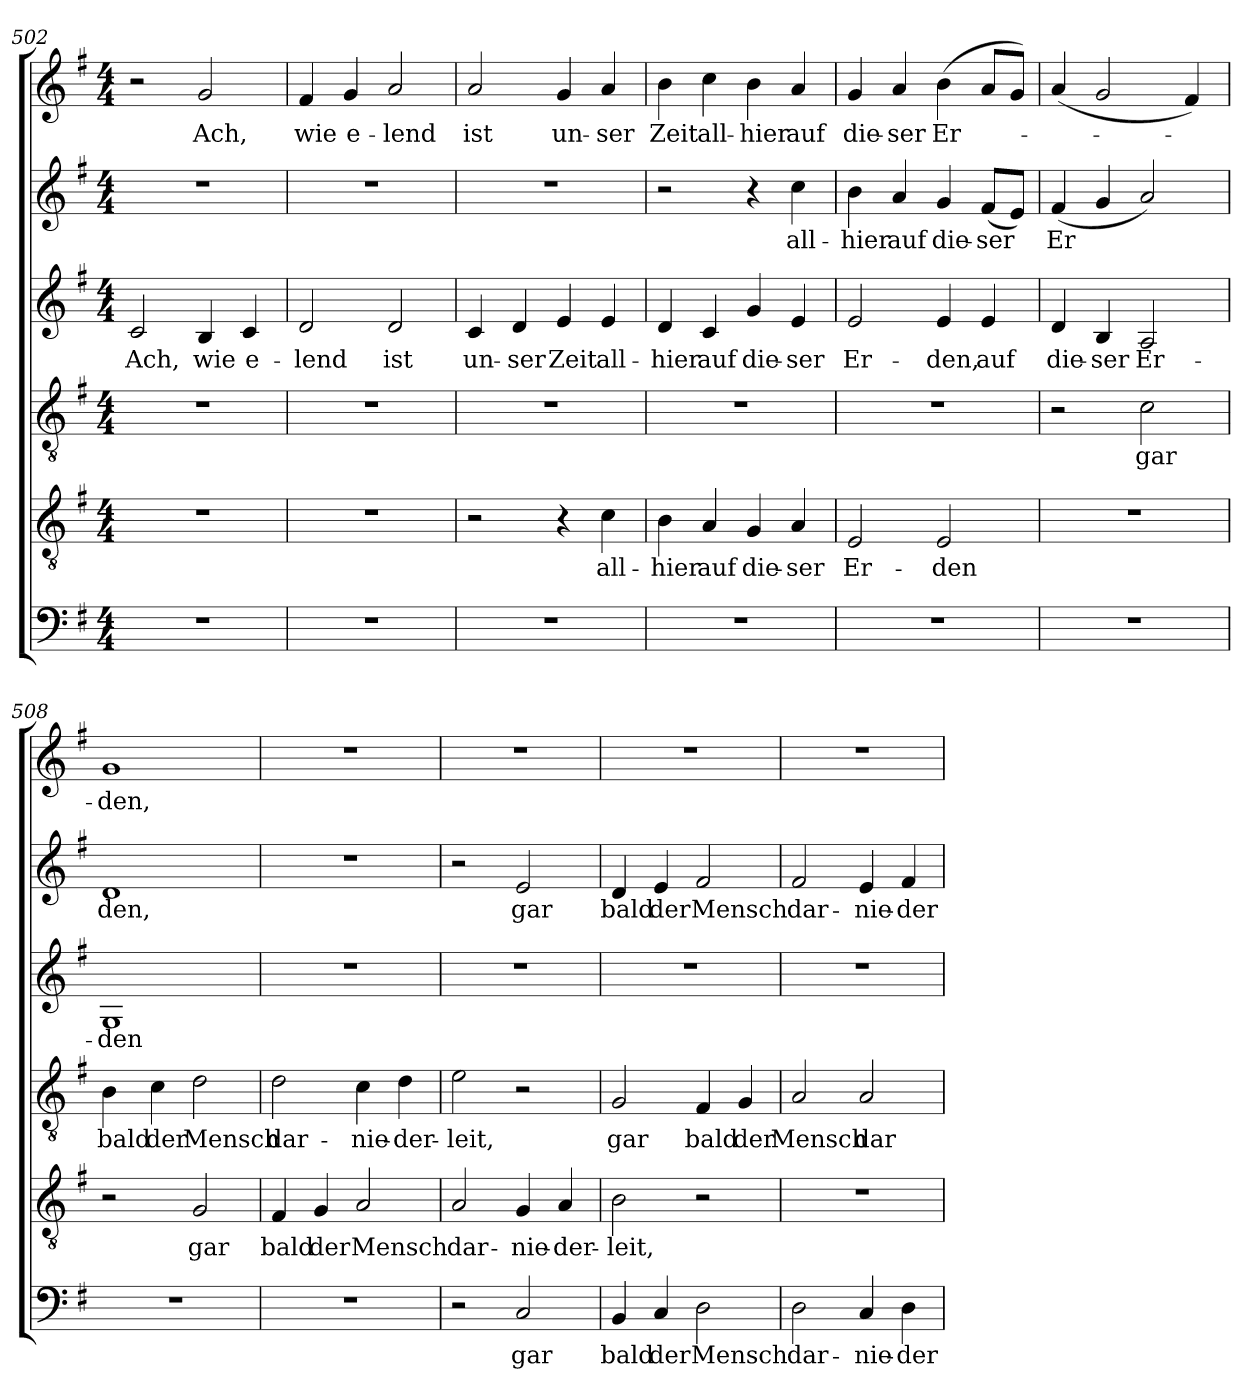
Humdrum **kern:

**kern	**text	**kern	**text	**kern	**text	**kern	**text	**kern	**text	**kern	**text
*part6	*part6	*part5	*part5	*part4	*part4	*part3	*part3	*part2	*part2	*part1	*part1
*staff6	*staff6	*staff5	*staff5	*staff4	*staff4	*staff3	*staff3	*staff2	*staff2	*staff1	*staff1
*clefF4	*	*clefGv2	*	*clefGv2	*	*clefG2	*	*clefG2	*	*clefG2	*
*k[f#]	*	*k[f#]	*	*k[f#]	*	*k[f#]	*	*k[f#]	*	*k[f#]	*
*G:	*	*G:	*	*G:	*	*G:	*	*G:	*	*G:	*
*M4/4	*	*M4/4	*	*M4/4	*	*M4/4	*	*M4/4	*	*M4/4	*
=502	=502	=502	=502	=502	=502	=502	=502	=502	=502	=502	=502
!	!	!	!	!	!	!	!LO:LY:b	!	!	!	!
1r	.	1r	.	1r	.	2c/	Ach,	1r	.	2r	.
!	!	!	!	!	!	!	!LO:LY:b	!	!	!	!LO:LY:b
.	.	.	.	.	.	4B/	wie	.	.	2g/	Ach,
!	!	!	!	!	!	!	!LO:LY:b	!	!	!	!
.	.	.	.	.	.	4c/	e-	.	.	.	.
=503	=503	=503	=503	=503	=503	=503	=503	=503	=503	=503	=503
!	!	!	!	!	!	!	!LO:LY:b	!	!	!	!LO:LY:b
1r	.	1r	.	1r	.	2d/	-lend	1r	.	4f#/	wie
!	!	!	!	!	!	!	!	!	!	!	!LO:LY:b
.	.	.	.	.	.	.	.	.	.	4g/	e-
!	!	!	!	!	!	!	!LO:LY:b	!	!	!	!LO:LY:b
.	.	.	.	.	.	2d/	ist	.	.	2a/	-lend
=504	=504	=504	=504	=504	=504	=504	=504	=504	=504	=504	=504
!	!	!	!	!	!	!	!LO:LY:b	!	!	!	!LO:LY:b
1r	.	2r	.	1r	.	4c/	un-	1r	.	2a/	ist
!	!	!	!	!	!	!	!LO:LY:b	!	!	!	!
.	.	.	.	.	.	4d/	-ser	.	.	.	.
!	!	!	!	!	!	!	!LO:LY:b	!	!	!	!LO:LY:b
.	.	4r	.	.	.	4e/	Zeit	.	.	4g/	un-
!	!	!	!LO:LY:b	!	!	!	!LO:LY:b	!	!	!	!LO:LY:b
.	.	4c\	all-	.	.	4e/	all-	.	.	4a/	-ser
=505	=505	=505	=505	=505	=505	=505	=505	=505	=505	=505	=505
!	!	!	!LO:LY:b	!	!	!	!LO:LY:b	!	!	!	!LO:LY:b
1r	.	4B\	-hier	1r	.	4d/	-hier	2r	.	4b\	Zeit
!	!	!	!LO:LY:b	!	!	!	!LO:LY:b	!	!	!	!LO:LY:b
.	.	4A/	auf	.	.	4c/	auf	.	.	4cc\	all-
!	!	!	!LO:LY:b	!	!	!	!LO:LY:b	!	!	!	!LO:LY:b
.	.	4G/	die-	.	.	4g/	die-	4r	.	4b\	-hier
!	!	!	!LO:LY:b	!	!	!	!LO:LY:b	!	!LO:LY:b	!	!LO:LY:b
.	.	4A/	-ser	.	.	4e/	-ser	4cc\	all-	4a/	auf
=506	=506	=506	=506	=506	=506	=506	=506	=506	=506	=506	=506
!	!	!	!LO:LY:b	!	!	!	!LO:LY:b	!	!LO:LY:b	!	!LO:LY:b
1r	.	2E/	Er-	1r	.	2e/	Er-	4b\	-hier	4g/	die-
!	!	!	!	!	!	!	!	!	!LO:LY:b	!	!LO:LY:b
.	.	.	.	.	.	.	.	4a/	auf	4a/	-ser
!	!	!	!LO:LY:b	!	!	!	!LO:LY:b	!	!LO:LY:b	!	!LO:LY:b
.	.	2E/	-den	.	.	4e/	-den,	4g/	die-	(<4b\	Er-
!	!	!	!	!	!	!	!LO:LY:b	!	!LO:LY:b	!	!
.	.	.	.	.	.	4e/	auf	(<8f#/L	-ser	8a/L	.
.	.	.	.	.	.	.	.	8e/J)	.	8g/J)	.
!!LO:LB:g=z
=507	=507	=507	=507	=507	=507	=507	=507	=507	=507	=507	=507
!	!	!	!	!	!	!	!LO:LY:b	!	!LO:LY:b	!	!
1r	.	1r	.	2r	.	4d/	die-	(<4f#/	Er	(<4a/	.
!	!	!	!	!	!	!	!LO:LY:b	!	!	!	!
.	.	.	.	.	.	4B/	-ser	4g/	.	2g/	.
!	!	!	!	!	!LO:LY:b	!	!LO:LY:b	!	!	!	!
.	.	.	.	2c\	gar	2A/	Er-	2a/)	.	.	.
.	.	.	.	.	.	.	.	.	.	4f#/)	.
=508	=508	=508	=508	=508	=508	=508	=508	=508	=508	=508	=508
!	!	!	!	!	!LO:LY:b	!	!LO:LY:b	!	!LO:LY:b	!	!LO:LY:b
1r	.	2r	.	4B\	bald	1G	-den	1d	den,	1g	-den,
!	!	!	!	!	!LO:LY:b	!	!	!	!	!	!
.	.	.	.	4c\	der	.	.	.	.	.	.
!	!	!	!LO:LY:b	!	!LO:LY:b	!	!	!	!	!	!
.	.	2G/	gar	2d\	Mensch	.	.	.	.	.	.
=509	=509	=509	=509	=509	=509	=509	=509	=509	=509	=509	=509
!	!	!	!LO:LY:b	!	!LO:LY:b	!	!	!	!	!	!
1r	.	4F#/	bald	2d\	dar-	1r	.	1r	.	1r	.
!	!	!	!LO:LY:b	!	!	!	!	!	!	!	!
.	.	4G/	der	.	.	.	.	.	.	.	.
!	!	!	!LO:LY:b	!	!LO:LY:b	!	!	!	!	!	!
.	.	2A/	Mensch	4c\	-nie-	.	.	.	.	.	.
!	!	!	!	!	!LO:LY:b	!	!	!	!	!	!
.	.	.	.	4d\	-der-	.	.	.	.	.	.
=510	=510	=510	=510	=510	=510	=510	=510	=510	=510	=510	=510
!	!	!	!LO:LY:b	!	!LO:LY:b	!	!	!	!	!	!
2r	.	2A/	dar-	2e\	-leit,	1r	.	2r	.	1r	.
!	!LO:LY:b	!	!LO:LY:b	!	!	!	!	!	!LO:LY:b	!	!
2C/	gar	4G/	-nie-	2r	.	.	.	2e/	gar	.	.
!	!	!	!LO:LY:b	!	!	!	!	!	!	!	!
.	.	4A/	-der-	.	.	.	.	.	.	.	.
=511	=511	=511	=511	=511	=511	=511	=511	=511	=511	=511	=511
!	!LO:LY:b	!	!LO:LY:b	!	!LO:LY:b	!	!	!	!LO:LY:b	!	!
4BB/	bald	2B\	-leit,	2G/	gar	1r	.	4d/	bald	1r	.
!	!LO:LY:b	!	!	!	!	!	!	!	!LO:LY:b	!	!
4C/	der	.	.	.	.	.	.	4e/	der	.	.
!	!LO:LY:b	!	!	!	!LO:LY:b	!	!	!	!LO:LY:b	!	!
2D\	Mensch	2r	.	4F#/	bald	.	.	2f#/	Mensch	.	.
!	!	!	!	!	!LO:LY:b	!	!	!	!	!	!
.	.	.	.	4G/	der	.	.	.	.	.	.
=512	=512	=512	=512	=512	=512	=512	=512	=512	=512	=512	=512
!	!LO:LY:b	!	!	!	!LO:LY:b	!	!	!	!LO:LY:b	!	!
2D\	dar-	1r	.	2A/	Mensch	1r	.	2f#/	dar-	1r	.
!	!LO:LY:b	!	!	!	!LO:LY:b	!	!	!	!LO:LY:b	!	!
4C/	-nie-	.	.	2A/	dar-	.	.	4e/	-nie-	.	.
!	!LO:LY:b	!	!	!	!	!	!	!	!LO:LY:b	!	!
4D\	-der-	.	.	.	.	.	.	4f#/	-der-	.	.
=	=	=	=	=	=	=	=	=	=	=	=
*-	*-	*-	*-	*-	*-	*-	*-	*-	*-	*-	*-
